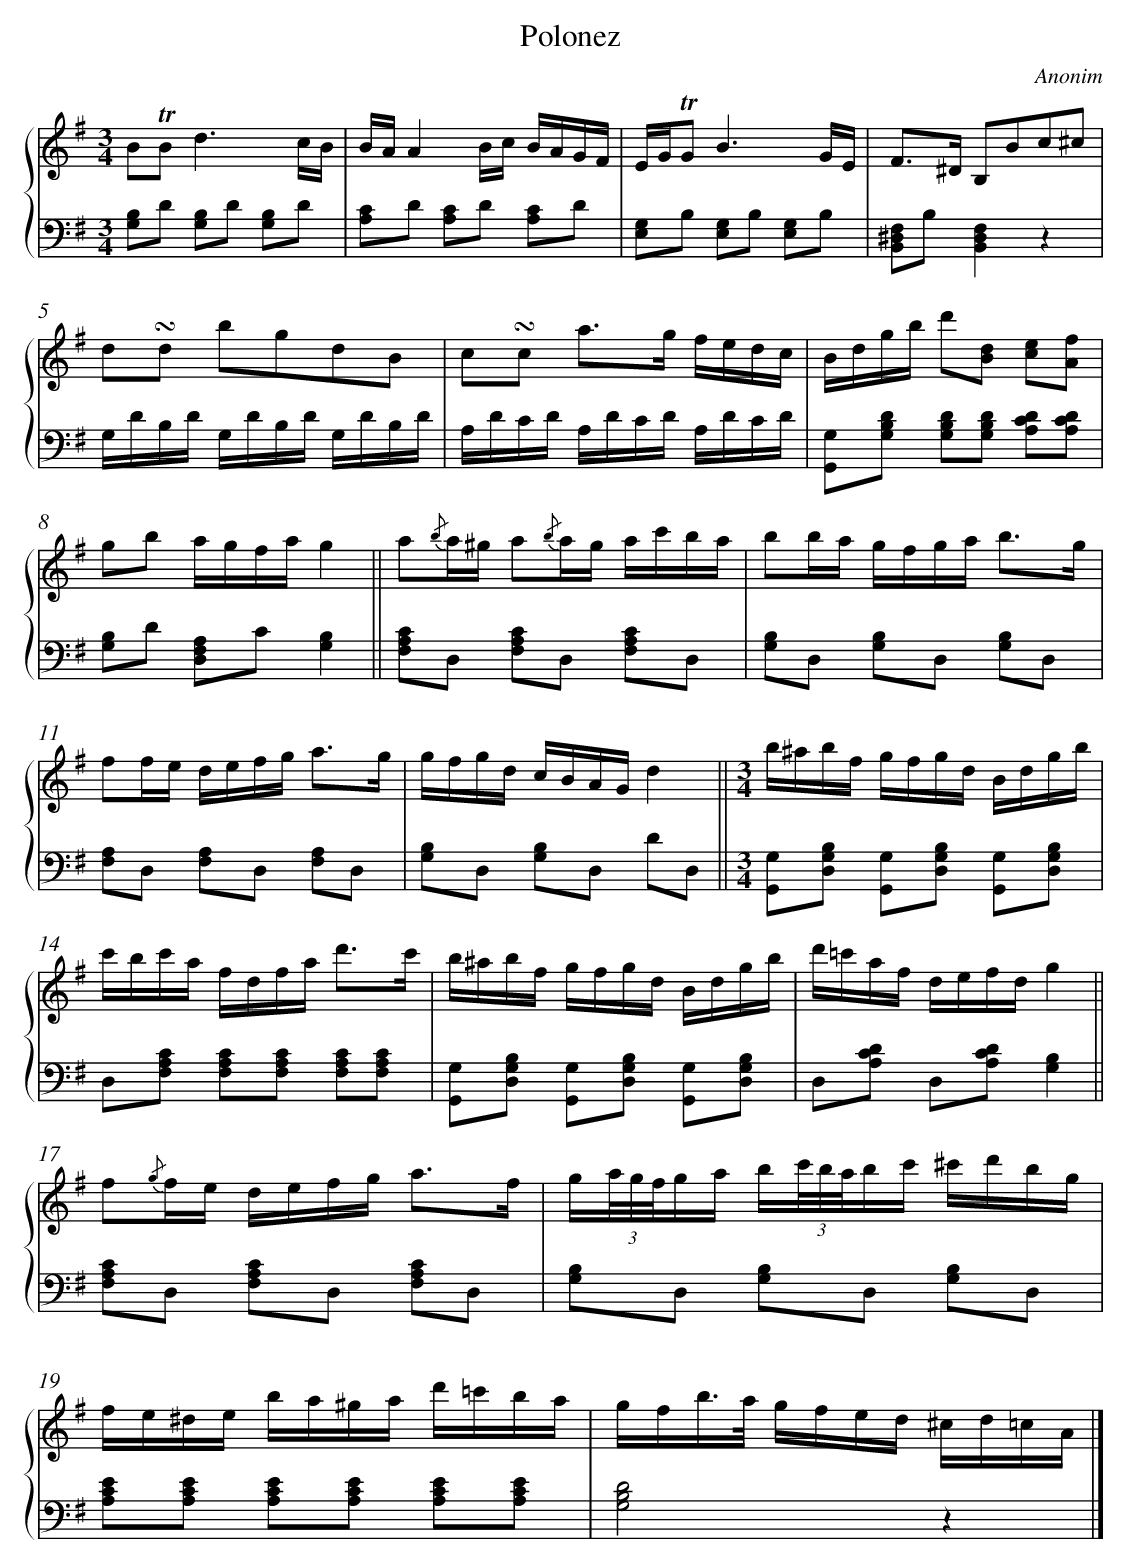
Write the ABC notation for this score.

X:1
T: Polonez
C: Anonim
L: 1/8
M: 3/4
%%staves {1 2}
V: 1 clef=treble
V: 2 clef=bass
K: G
[V:1] B!trill!B2<d2c/B/ |
[V:2] [B,G,]D [B,G,]D [B,G,]D |
[V:1] B/A/A2B/c/ B/A/G/F/ |
[V:2] [CA,]D [CA,]D [CA,]D |
[V:1] E/G/!trill!G2<B2G/E/ |
[V:2] [G,E,]B, [G,E,]B, [G,E,]B, |
[V:1] F>^D B,Bc^c |
[V:2] [F,^D,B,,]B,[F,2D,2B,,2]z2 |
[V:1] d!turn!d bgdB |
[V:2] G,/D/B,/D/ G,/D/B,/D/ G,/D/B,/D/ |
[V:1] c!turn!c a>g f/e/d/c/ |
[V:2] A,/D/C/D/ A,/D/C/D/ A,/D/C/D/ |
[V:1] B/d/g/b/ d'[dB] [ec][fA] |
[V:2] [G,G,,][DB,G,] [DB,G,][DB,G,] [DCA,][DCA,] |
[V:1] gb a/g/f/a/g2 ||
[V:2] [B,G,]D [A,F,D,]C[B,2G,2] ||
[V:1] a{/b}a/^g/ a{/b}a/g/ a/c'/b/a/ |
[V:2] [CA,F,]D, [CA,F,]D, [CA,F,]D, |
[V:1] bb/a/ g/f/g/a< bg/ |
[V:2] [B,G,]D, [B,G,]D, [B,G,]D, |
[V:1] ff/e/ d/e/f/g< ag/ |
[V:2] [A,F,]D, [A,F,]D, [A,F,]D, |
[V:1] g/f/g/d/ c/B/A/G/d2 ||
[V:2] [B,G,]D, [B,G,]D, DD, ||
[V:1] [M:3/4]b/^a/b/f/ g/f/g/d/ B/d/g/b/ |
[V:2] [M:3/4][G,G,,][B,G,D,] [G,G,,][B,G,D,] [G,G,,][B,G,D,] |
[V:1] c'/b/c'/a/ f/d/f/a< d'c'/ |
[V:2] D,[CA,F,] [CA,F,][CA,F,] [CA,F,][CA,F,] |
[V:1] b/^a/b/f/ g/f/g/d/ B/d/g/b/ |
[V:2] [G,G,,][B,G,D,] [G,G,,][B,G,D,] [G,G,,][B,G,D,] |
[V:1] d'/=c'/a/f/ d/e/f/d/g2 ||
[V:2] D,[DCA,] D,[DCA,][B,2G,2] ||
[V:1] f{/g}f/e/ d/e/f/g< af/ |
[V:2] [CA,F,]D, [CA,F,]D, [CA,F,]D, |
[V:1] g/(3a//g//f//g/a/ b/(3c'//b//a//b/c'/ ^c'/d'/b/g/ |
[V:2] [B,G,]D, [B,G,]D, [B,G,]D, |
[V:1] f/e/^d/e/ b/a/^g/a/ d'/=c'/b/a/ |
[V:2] [ECA,][ECA,] [ECA,][ECA,] [ECA,][ECA,] |
[V:1] g/f/b/>a/ g/f/e/d/ ^c/d/=c/A/ |]
[V:2] [D4B,4G,4]z2 |]
